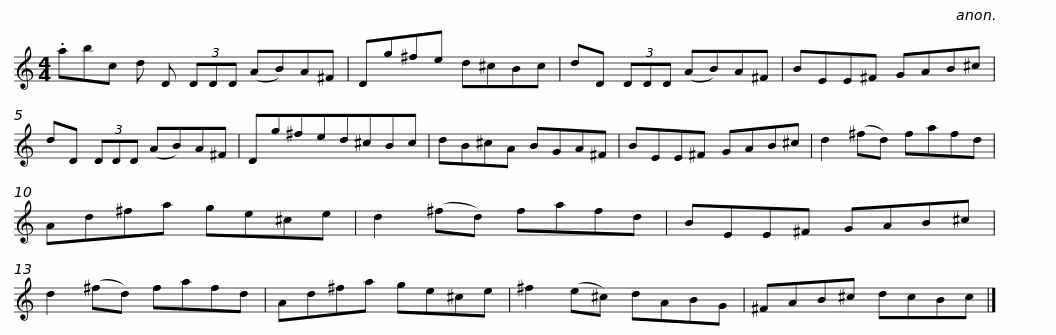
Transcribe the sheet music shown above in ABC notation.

X:1
L:1/8
M:4/4
I:linebreak $
K:C
V:1 treble
V:1
 .abc d D (3DDD (AB)A^F | Dg^fe d^cBc | dD (3DDD (AB)A^F | BEE^F GAB^c |$ dD (3DDD (AB)A^F | %5
 Dg^fed^cBc | dB^cA BGA^F | BEE^F GAB^c | d2 (^fd) fafd |$ Ad^fa ge^ce | %10
 d2 (^fd) fafd | BEE^F GAB^c | d2 (^fd) fafd | Ad^fa ge^ce | ^f2 (e^c) dABG |$ %15
 ^FAB^c dcBc |] %16
